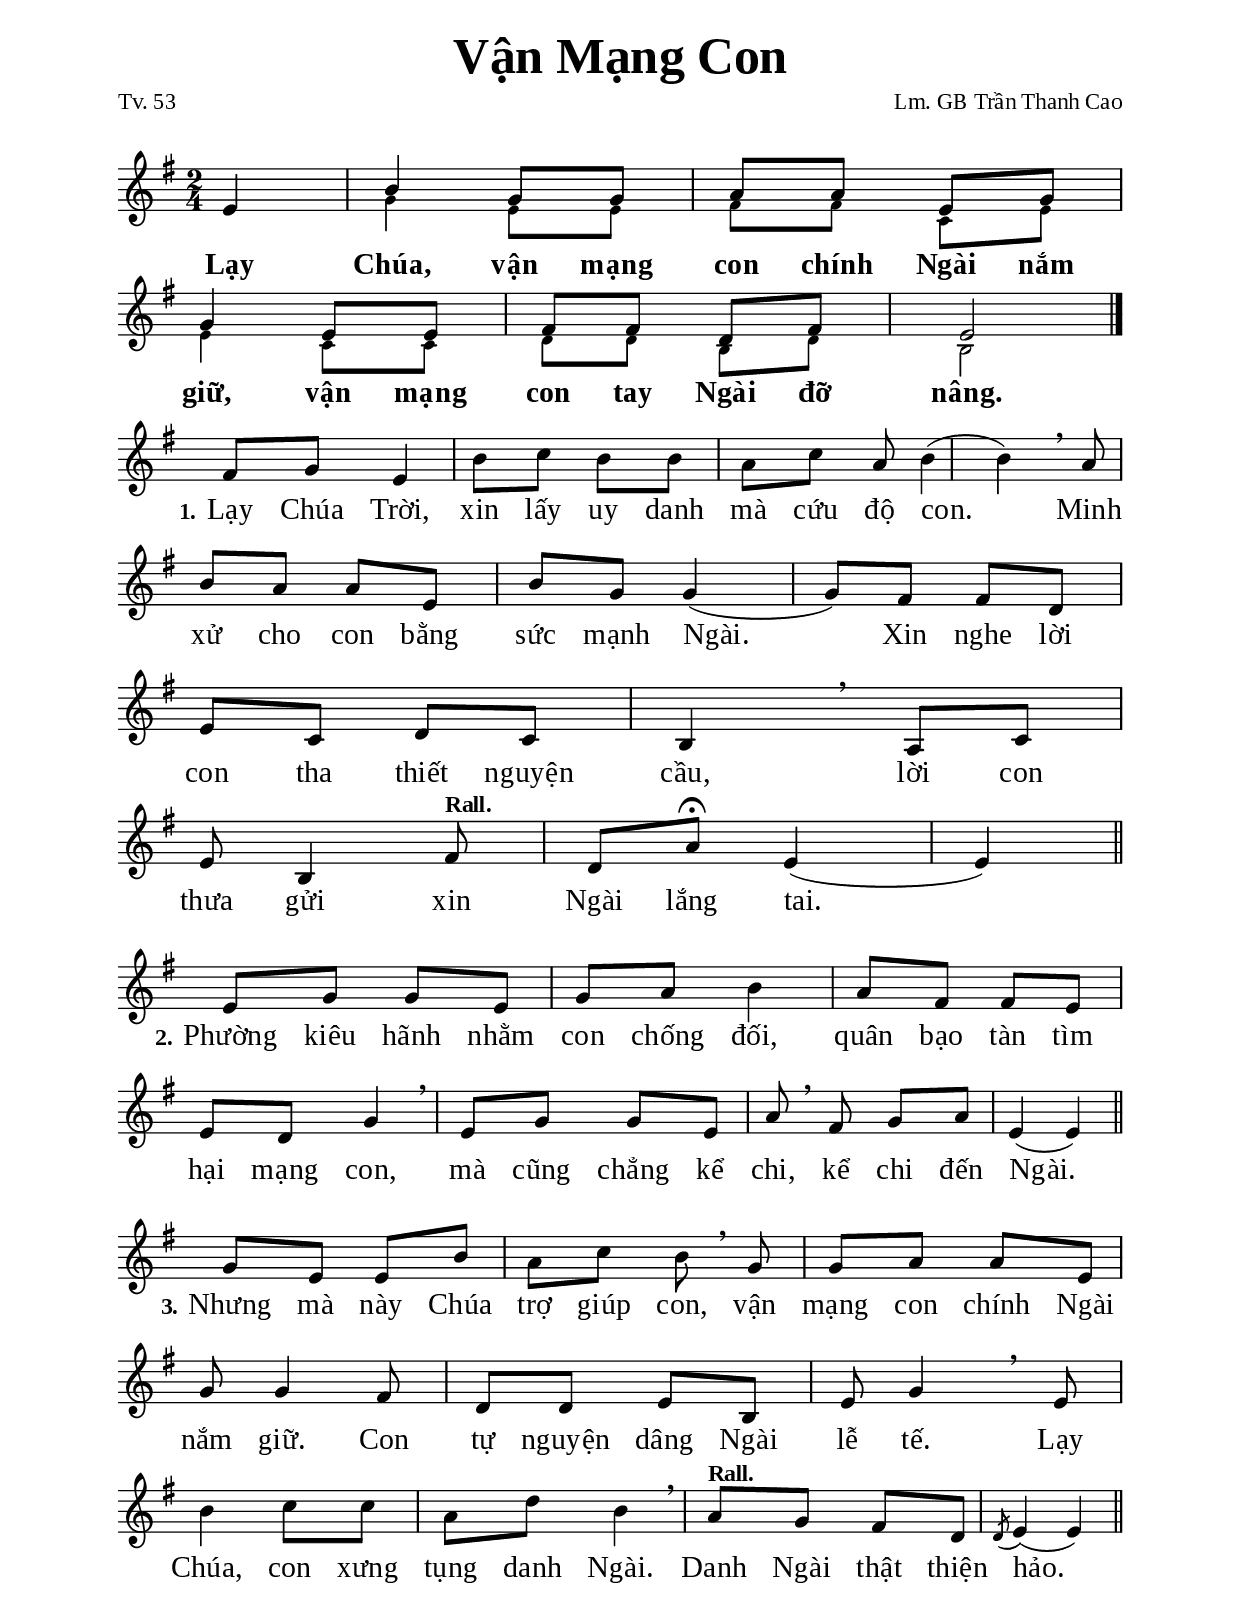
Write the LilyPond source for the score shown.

% Cài đặt chung
\version "2.22.1"
\include "english.ly"

\header {
  title = \markup { \fontsize #3 "Vận Mạng Con" }
  poet = "Tv. 53"
  composer = "Lm. GB Trần Thanh Cao"
  arranger = " "
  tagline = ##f
}

\paper {
  #(set-paper-size "a4")
  top-margin = 10\mm
  bottom-margin = 10\mm
  left-margin = 20\mm
  right-margin = 20\mm
  indent = #0
  #(define fonts
    (make-pango-font-tree
      "Liberation Serif"
      "Liberation Serif"
      "Liberation Serif"
      (/ 20 20)))
  page-count = #1
}

% Nhạc điệp khúc
nhacDiepKhucSop = \relative c' {
  \partial 4 e4 |
  b' g8 g |
  a a e g |
  g4 e8 e |
  fs fs d fs |
  e2 \bar "|."
}

nhacDiepKhucBass = \relative c'' {
  \skip 4
  g4  e8 e |
  fs fs c e |
  e4 c8 c |
  d d b d |
  b2
}

% Nhạc phiên khúc
nhacPhienKhucMot = \relative c' {
  fs8 g e4 b'8 c b b a c a b4 (b) \breathe
  a8 b a a e b' g g4 (g8)
  fs8 fs d e c d c b4 \breathe
  a8 c e b4
  \tempo "Rall." fs'8 d a' \fermata e4 (e) \bar "||"
}

nhacPhienKhucHai = \relative c' {
  e8 g g e g a b4
  a8 fs fs e e d g4 \breathe
  e8 g g e a \breathe
  fs8 g a e4 (e) \bar "||"
}

nhacPhienKhucBa = \relative c'' {
  g8 e e b' a c b \breathe
  g g a a e g g4
  fs8 d d e b e g4 \breathe
  e8 b'4 c8 c a d b4 \breathe
  \tempo "Rall." a8 g fs d
  \acciaccatura d8 e4 (e) \bar "||"
}

% Lời điệp khúc
loiDiepKhuc = \lyricmode {
  Lạy Chúa, vận mạng con chính Ngài nắm giữ,
  vận mạng con tay Ngài đỡ nâng.
}

% Lời phiên khúc
loiPhienKhucMot = \lyricmode {
  \set stanza = #"1."
  Lạy Chúa Trời, xin lấy uy danh mà cứu độ con.
  Minh xử cho con bằng sức mạnh Ngài.
  Xin nghe lời con tha thiết nguyện cầu,
  lời con thưa gửi xin Ngài lắng tai.
}

loiPhienKhucHai = \lyricmode {
  \set stanza = #"2."
  Phường kiêu hãnh nhằm con chống đối,
  quân bạo tàn tìm hại mạng con,
  mà cũng chẳng kể chi, kể chi đến Ngài.
}

loiPhienKhucBa = \lyricmode {
  \set stanza = #"3."
  Nhưng mà này Chúa trợ giúp con,
  vận mạng con chính Ngài nắm giữ.
  Con tự nguyện dâng Ngài lễ tế.
  Lạy Chúa, con xưng tụng danh Ngài.
  Danh Ngài thật thiện hảo.
}


% Dàn trang
\score {
  \new ChoirStaff <<
    \new Staff = diepKhuc \with {
        \consists "Merge_rests_engraver"
        %\magnifyStaff #(magstep +1)
      }
      <<
      \new Voice = beSop {
        \voiceOne \key g \major \time 2/4 \nhacDiepKhucSop
      }
      \new Voice = beBas {
        \override NoteHead.font-size = #-2
        \voiceTwo \key g \major \time 2/4 \nhacDiepKhucBass
      }
    >>
    \new Lyrics \lyricsto beSop \loiDiepKhuc
  >>
  \layout {
    \override Lyrics.LyricText.font-series = #'bold
    \override Lyrics.LyricText.font-size = #+2.5
    \override Lyrics.LyricSpace.minimum-distance = #4.0
    \override Score.BarNumber.break-visibility = ##(#f #f #f)
    \override Score.SpacingSpanner.uniform-stretching = ##t
  }
}

\score {
  \new ChoirStaff <<
    \new Staff = phienKhuc \with {
        %\magnifyStaff #(magstep +1)
      }
      <<
      \new Voice = beSop {
        \key g \major \time 2/4 \nhacPhienKhucMot
      }
    >>
    \new Lyrics \lyricsto beSop \loiPhienKhucMot
  >>
  \layout {
    \override Staff.TimeSignature.transparent = ##t
    \override Lyrics.LyricText.font-size = #+2.5
    \override Lyrics.LyricSpace.minimum-distance = #2.5
    \override Score.BarNumber.break-visibility = ##(#f #f #f)
    \override Score.SpacingSpanner.uniform-stretching = ##t
    \set Score.barAlways = ##t
    \set Score.defaultBarType = ""
  } 
}

\score {
  \new ChoirStaff <<
    \new Staff = phienKhuc \with {
        %\magnifyStaff #(magstep +1)
      }
      <<
      \new Voice = beSop {
        \key g \major \time 2/4 \nhacPhienKhucHai
      }
    >>
    \new Lyrics \lyricsto beSop \loiPhienKhucHai
  >>
  \layout {
    \override Staff.TimeSignature.transparent = ##t
    \override Lyrics.LyricText.font-size = #+2.5
    \override Lyrics.LyricSpace.minimum-distance = #2.5
    \override Score.BarNumber.break-visibility = ##(#f #f #f)
    \override Score.SpacingSpanner.uniform-stretching = ##t
    \set Score.barAlways = ##t
    \set Score.defaultBarType = ""
  } 
}

\score {
  \new ChoirStaff <<
    \new Staff = phienKhuc \with {
        %\magnifyStaff #(magstep +1)
      }
      <<
      \new Voice = beSop {
        \key g \major \time 2/4 \nhacPhienKhucBa
      }
    >>
    \new Lyrics \lyricsto beSop \loiPhienKhucBa
  >>
  \layout {
    \override Staff.TimeSignature.transparent = ##t
    \override Lyrics.LyricText.font-size = #+2.5
    \override Lyrics.LyricSpace.minimum-distance = #2.4
    \override Score.BarNumber.break-visibility = ##(#f #f #f)
    \override Score.SpacingSpanner.uniform-stretching = ##t
    \set Score.barAlways = ##t
    \set Score.defaultBarType = ""
  } 
}

